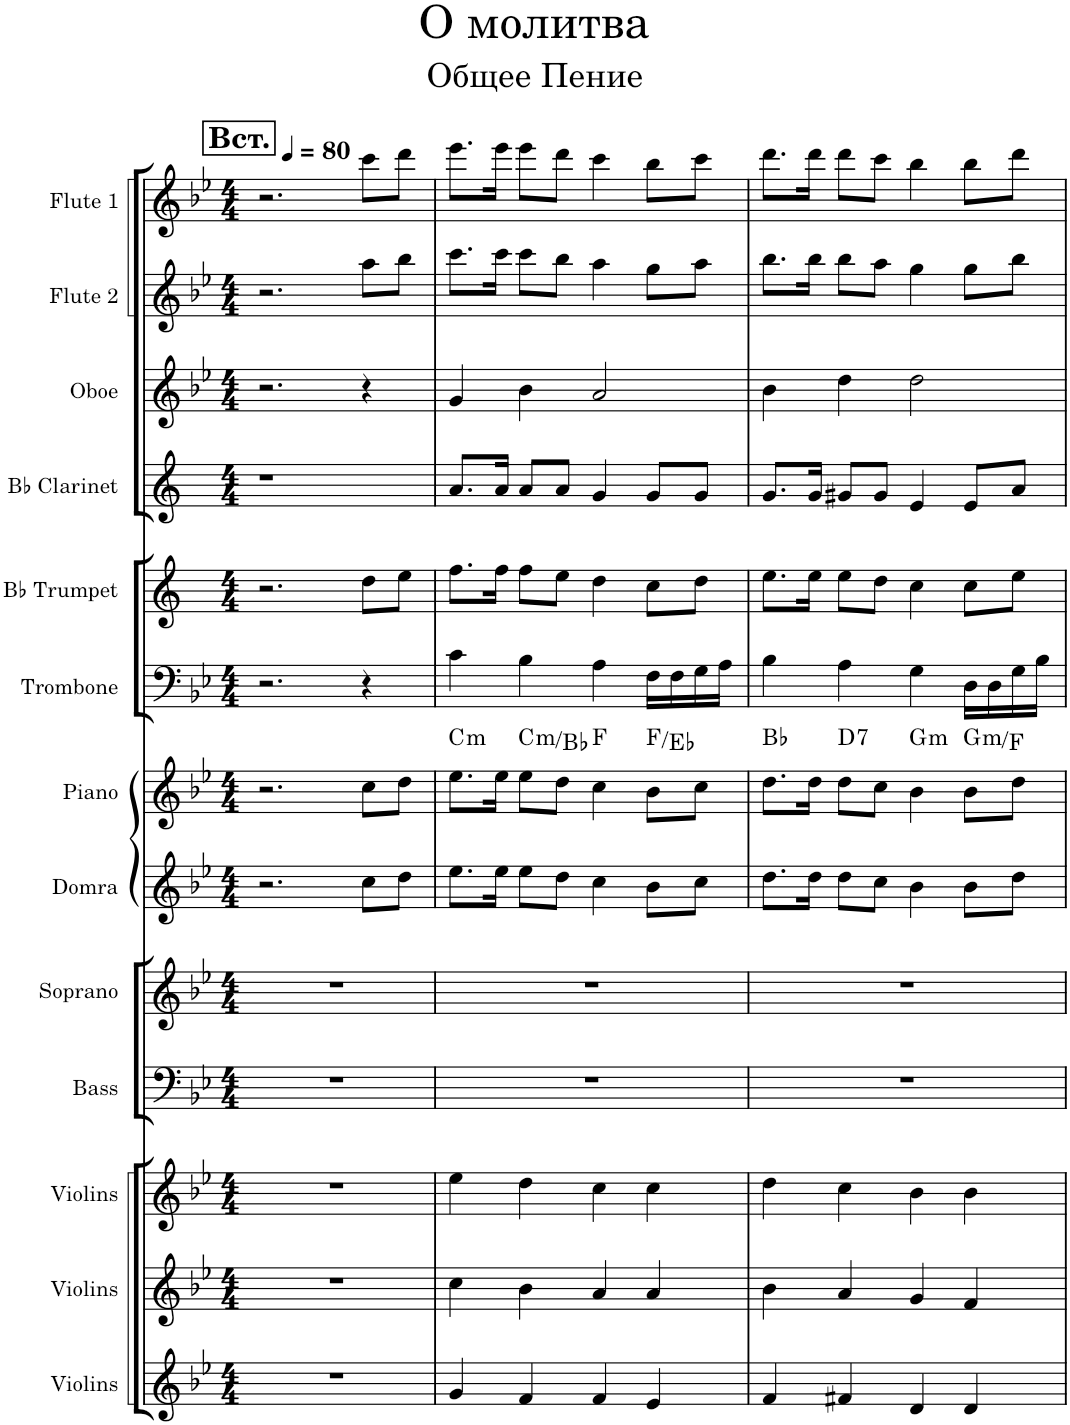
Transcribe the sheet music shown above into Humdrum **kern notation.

**kern	**kern	**kern	**kern	**kern	**kern	**kern	**harte	**kern	**kern	**kern	**kern	**kern	**kern
*part13	*part12	*part11	*part10	*part9	*part8	*part7	*part7	*part6	*part5	*part4	*part3	*part2	*part1
*staff13	*staff12	*staff11	*staff10	*staff9	*staff8	*staff7	*	*staff6	*staff5	*staff4	*staff3	*staff2	*staff1
*I"Violins	*I"Violins	*I"Violins	*I"Bass	*I"Soprano	*I"Domra	*I"Piano	*	*I"Trombone	*I"Bb Trumpet	*I"Bb Clarinet	*I"Oboe	*I"Flute 2	*I"Flute 1
*I'Vlns.	*I'Vlns.	*I'Vlns.	*I'B.	*I'S.	*I'Dom.	*I'Pno.	*	*I'Tbn.	*I'Bb Tpt.	*I'Bb Cl.	*I'Ob.	*I'Fl. 2	*I'Fl. 1
*clefG2	*clefG2	*clefG2	*clefF4	*clefG2	*clefG2	*clefG2	*	*clefF4	*clefG2	*clefG2	*clefG2	*clefG2	*clefG2
*	*	*	*	*	*	*	*	*	*Trd1c2	*Trd1c2	*	*	*
*k[b-e-]	*k[b-e-]	*k[b-e-]	*k[b-e-]	*k[b-e-]	*k[b-e-]	*k[b-e-]	*	*k[b-e-]	*k[]	*k[]	*k[b-e-]	*k[b-e-]	*k[b-e-]
*M4/4	*M4/4	*M4/4	*M4/4	*M4/4	*M4/4	*M4/4	*	*M4/4	*M4/4	*M4/4	*M4/4	*M4/4	*M4/4
*MM80	*MM80	*MM80	*MM80	*MM80	*MM80	*MM80	*	*MM80	*MM80	*MM80	*MM80	*MM80	*MM80
!!LO:REH:place=s1:a:B:cj:fs=14:t=Вст.
=1	=1	=1	=1	=1	=1	=1	=1	=1	=1	=1	=1	=1	=1
1r	1r	1r	1r	1r	2.r	2.r	.	2.r	2.r	1r	2.r	2.r	2.r
.	.	.	.	.	8cc\L	8cc\L	.	4r	8dd\L	.	4r	8aa\L	8ccc\L
.	.	.	.	.	8dd\J	8dd\J	.	.	8ee\J	.	.	8bb-\J	8ddd\J
=2	=2	=2	=2	=2	=2	=2	=2	=2	=2	=2	=2	=2	=2
!	!	!	!	!	!	!	!LO:H:kt=m	!	!	!	!	!	!
4g/	4cc\	4ee-\	1r	1r	8.ee-\L	8.ee-\L	C:min	4c\	8.ff\L	8.a/L	4g/	8.ccc\L	8.eee-\L
.	.	.	.	.	16ee-\Jk	16ee-\Jk	.	.	16ff\Jk	16a/Jk	.	16ccc\Jk	16eee-\Jk
!	!	!	!	!	!	!	!LO:H:kt=m	!	!	!	!	!	!
4f/	4b-\	4dd\	.	.	8ee-\L	8ee-\L	C:min/b7	4B-\	8ff\L	8a/L	4b-\	8ccc\L	8eee-\L
.	.	.	.	.	8dd\J	8dd\J	.	.	8ee\J	8a/J	.	8bb-\J	8ddd\J
4f/	4a/	4cc\	.	.	4cc\	4cc\	F:maj	4A\	4dd\	4g/	2a/	4aa\	4ccc\
4e-/	4a/	4cc\	.	.	8b-\L	8b-\L	F:maj/b7	16F\LL	8cc\L	8g/L	.	8gg\L	8bb-\L
.	.	.	.	.	.	.	.	16F\	.	.	.	.	.
.	.	.	.	.	8cc\J	8cc\J	.	16G\	8dd\J	8g/J	.	8aa\J	8ccc\J
.	.	.	.	.	.	.	.	16A\JJ	.	.	.	.	.
=3	=3	=3	=3	=3	=3	=3	=3	=3	=3	=3	=3	=3	=3
4f/	4b-\	4dd\	1r	1r	8.dd\L	8.dd\L	Bb:maj	4B-\	8.ee\L	8.g/L	4b-\	8.bb-\L	8.ddd\L
.	.	.	.	.	16dd\Jk	16dd\Jk	.	.	16ee\Jk	16g/Jk	.	16bb-\Jk	16ddd\Jk
!	!	!	!	!	!	!	!LO:H:kt=7	!	!	!	!	!	!
4f#X/	4a/	4cc\	.	.	8dd\L	8dd\L	D:7	4A\	8ee\L	8g#X/L	4dd\	8bb-\L	8ddd\L
.	.	.	.	.	8cc\J	8cc\J	.	.	8dd\J	8g#/J	.	8aa\J	8ccc\J
!	!	!	!	!	!	!	!LO:H:kt=m	!	!	!	!	!	!
4d/	4g/	4b-\	.	.	4b-\	4b-\	G:min	4G\	4cc\	4e/	2dd\	4gg\	4bb-\
!	!	!	!	!	!	!	!LO:H:kt=m	!	!	!	!	!	!
4d/	4f/	4b-\	.	.	8b-\L	8b-\L	G:min/b7	16D\LL	8cc\L	8e/L	.	8gg\L	8bb-\L
.	.	.	.	.	.	.	.	16D\	.	.	.	.	.
.	.	.	.	.	8dd\J	8dd\J	.	16G\	8ee\J	8a/J	.	8bb-\J	8ddd\J
.	.	.	.	.	.	.	.	16B-\JJ	.	.	.	.	.
=	=	=	=	=	=	=	=	=	=	=	=	=	=
*-	*-	*-	*-	*-	*-	*-	*-	*-	*-	*-	*-	*-	*-
